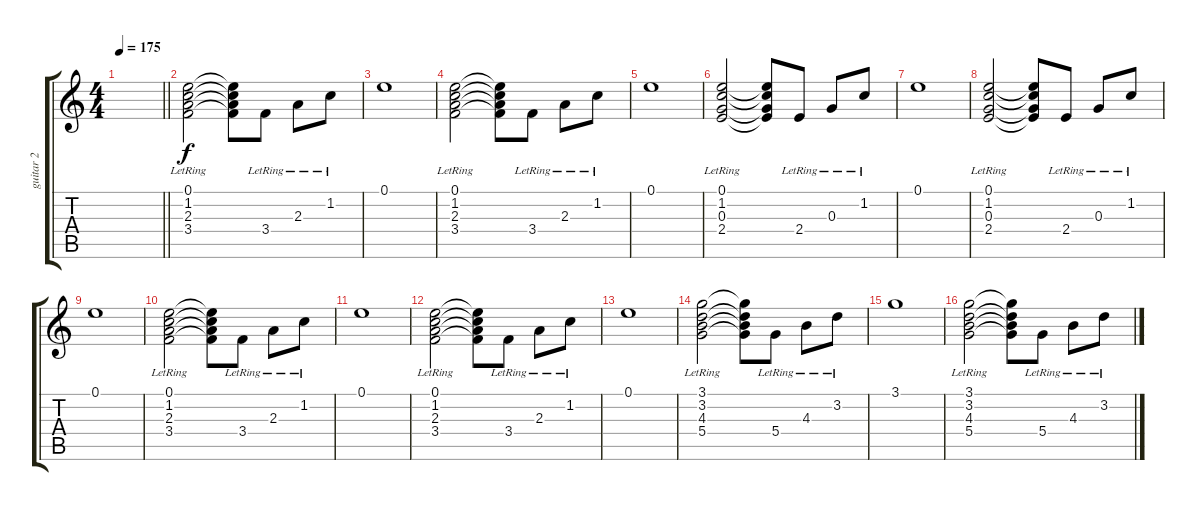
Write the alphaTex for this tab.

\track ("guitar 2" "guitar 2") {instrument electricguitarjazz}
\staff {score tabs}
\tuning (E4 B3 G3 D3 A2 E2) {hide}
\ts (4 4)
\tempo 175
\clef g2
\barLineRight lightlight
\ks c
|
(0.1{lr} 1.2{lr} 2.3{lr} 3.4{lr}).2 (0.1{t} 1.2{t} 2.3{t} 3.4{t}).8 3.4{lr}.8 2.3{lr}.8 1.2{lr}.8 |
0.1.1 |
(0.1{lr} 1.2{lr} 2.3{lr} 3.4{lr}).2 (0.1{t} 1.2{t} 2.3{t} 3.4{t}).8 3.4{lr}.8 2.3{lr}.8 1.2{lr}.8 |
0.1.1 |
(0.1{lr} 1.2{lr} 0.3{lr} 2.4{lr}).2 (0.1{t} 1.2{t} 0.3{t} 2.4{t}).8 2.4{lr}.8 0.3{lr}.8 1.2{lr}.8 |
0.1.1 |
(0.1{lr} 1.2{lr} 0.3{lr} 2.4{lr}).2 (0.1{t} 1.2{t} 0.3{t} 2.4{t}).8 2.4{lr}.8 0.3{lr}.8 1.2{lr}.8 |
0.1.1 |
(0.1{lr} 1.2{lr} 2.3{lr} 3.4{lr}).2 (0.1{t} 1.2{t} 2.3{t} 3.4{t}).8 3.4{lr}.8 2.3{lr}.8 1.2{lr}.8 |
0.1.1 |
(0.1{lr} 1.2{lr} 2.3{lr} 3.4{lr}).2 (0.1{t} 1.2{t} 2.3{t} 3.4{t}).8 3.4{lr}.8 2.3{lr}.8 1.2{lr}.8 |
0.1.1 |
(3.1{lr} 3.2{lr} 4.3{lr} 5.4{lr}).2 (3.1{t} 3.2{t} 4.3{t} 5.4{t}).8 5.4{lr}.8 4.3{lr}.8 3.2{lr}.8 |
3.1.1 |
(3.1{lr} 3.2{lr} 4.3{lr} 5.4{lr}).2 (3.1{t} 3.2{t} 4.3{t} 5.4{t}).8 5.4{lr}.8 4.3{lr}.8 3.2{lr}.8
